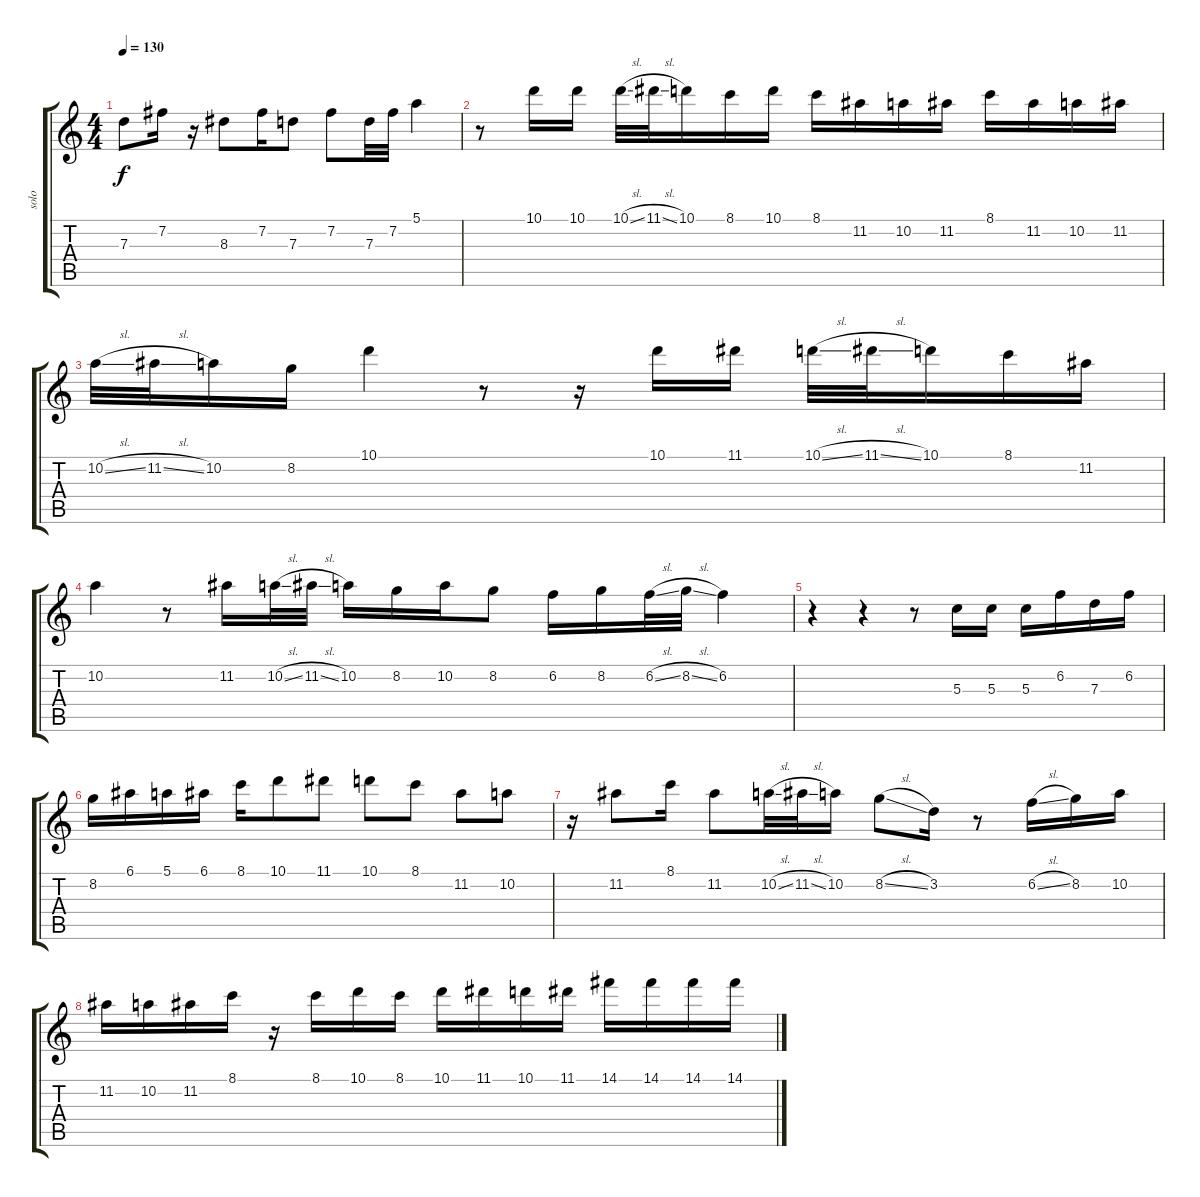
\track ("solo" "solo") {instrument acousticguitarsteel}
\staff {score tabs}
\tuning (E4 B3 G3 D3 A2 E2) {hide}
\ts (4 4)
\tempo 130
\clef g2
\ks c
7.3.8{dy f} 7.2.16 r.16 8.3.8 7.2.16 7.3.8 7.2.8 7.3.32 7.2.32 5.1.4 |
r.8 10.1.16 10.1.16 10.1{sl}.32 11.1{sl}.32 10.1.16 8.1.16 10.1.16 8.1.16 11.2.16 10.2.16 11.2.16 8.1.16 11.2.16 10.2.16 11.2.16 |
10.2{sl}.32 11.2{sl}.32 10.2.16 8.2.16 10.1.4 r.8 r.16 10.1.16 11.1.16 10.1{sl}.32 11.1{sl}.32 10.1.16 8.1.16 11.2.16 |
10.2.4 r.8 11.2.16 10.2{sl}.32 11.2{sl}.32 10.2.16 8.2.16 10.2.16 8.2.8 6.2.16 8.2.16 6.2{sl}.32 8.2{sl}.32 6.2.4 |
r.4 r.4 r.8 5.3.16 5.3.16 5.3.16 6.2.16 7.3.16 6.2.16 |
8.2.16 6.1.16 5.1.16 6.1.16 8.1.16 10.1.8 11.1.8 10.1.8 8.1.8 11.2.8 10.2.8 |
r.16 11.2.8 8.1.16 11.2.8 10.2{sl}.32 11.2{sl}.32 10.2.16 8.2{sl}.8 3.2.16 r.8 6.2{sl}.16 8.2.16 10.2.16 |
11.2.16 10.2.16 11.2.16 8.1.16 r.16 8.1.16 10.1.16 8.1.16 10.1.16 11.1.16 10.1.16 11.1.16 14.1.16 14.1.16 14.1.16 14.1.16
